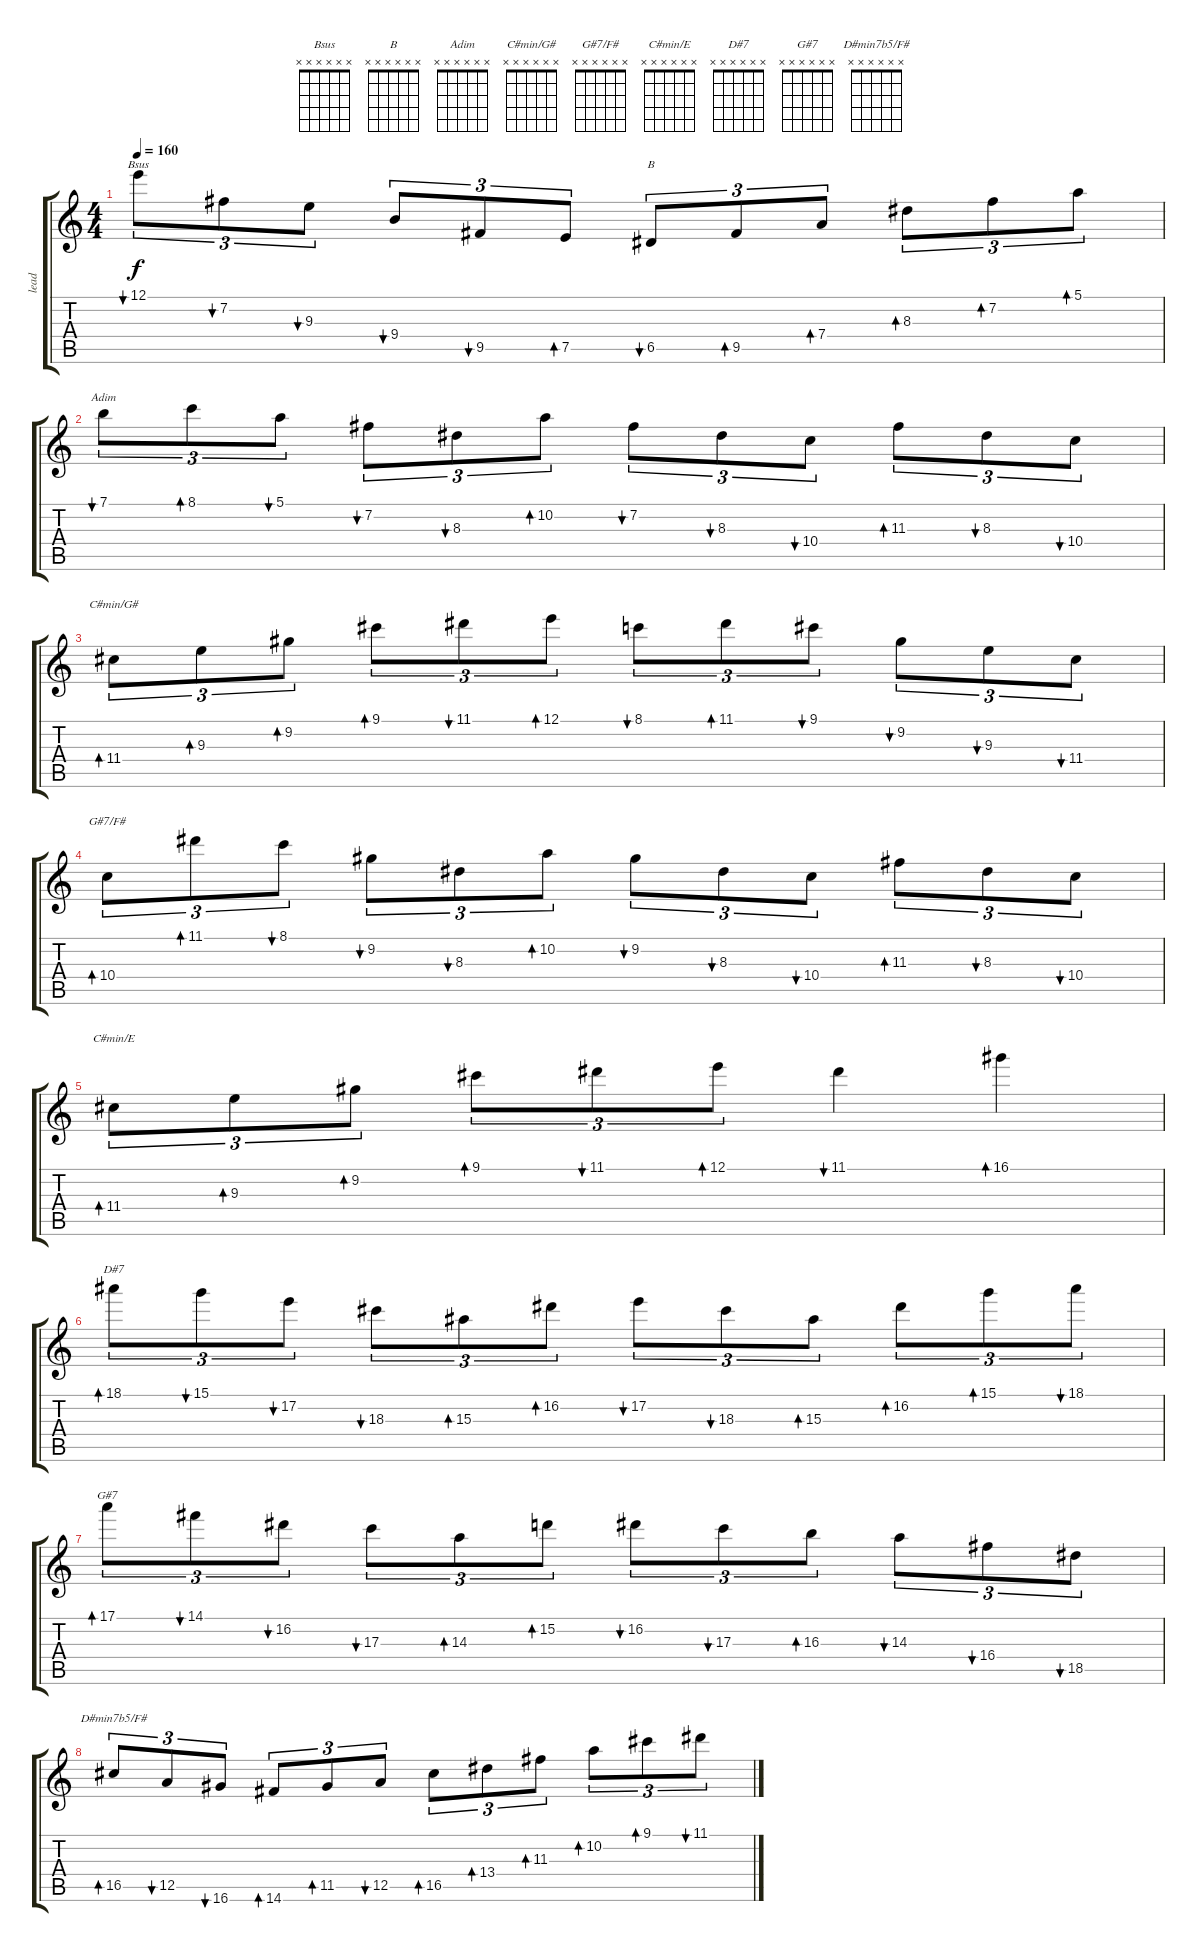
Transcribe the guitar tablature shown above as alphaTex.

\track ("lead" "lead") {instrument acousticguitarsteel}
\staff {score tabs}
\tuning (E4 B3 G3 D3 A2 E2) {hide}
\chord ("Bsus" x x x x x x)
\chord ("B" x x x x x x)
\chord ("Adim" x x x x x x)
\chord ("C#min/G#" x x x x x x)
\chord ("G#7/F#" x x x x x x)
\chord ("C#min/E" x x x x x x)
\chord ("D#7" x x x x x x)
\chord ("G#7" x x x x x x)
\chord ("D#min7b5/F#" x x x x x x)
\ts (4 4)
\tempo 160
\clef g2
\ks c
12.1.8{tu (3 2) bu 240 ch "Bsus" dy f} 7.2.8{tu (3 2) bu 240} 9.3.8{tu (3 2) bu 240} 9.4.8{tu (3 2) bu 240} 9.5.8{tu (3 2) bu 240} 7.5.8{tu (3 2) bd 240} 6.5.8{tu (3 2) bu 240 ch "B"} 9.5.8{tu (3 2) bd 240} 7.4.8{tu (3 2) bd 240} 8.3.8{tu (3 2) bd 240} 7.2.8{tu (3 2) bd 240} 5.1.8{tu (3 2) bd 240} |
7.1.8{tu (3 2) bu 240 ch "Adim"} 8.1.8{tu (3 2) bd 240} 5.1.8{tu (3 2) bu 240} 7.2.8{tu (3 2) bu 240} 8.3.8{tu (3 2) bu 240} 10.2.8{tu (3 2) bd 240} 7.2.8{tu (3 2) bu 240} 8.3.8{tu (3 2) bu 240} 10.4.8{tu (3 2) bu 240} 11.3.8{tu (3 2) bd 240} 8.3.8{tu (3 2) bu 240} 10.4.8{tu (3 2) bu 240} |
11.4.8{tu (3 2) bd 240 ch "C#min/G#"} 9.3.8{tu (3 2) bd 240} 9.2.8{tu (3 2) bd 240} 9.1.8{tu (3 2) bd 240} 11.1.8{tu (3 2) bu 240} 12.1.8{tu (3 2) bd 240} 8.1.8{tu (3 2) bu 240} 11.1.8{tu (3 2) bd 240} 9.1.8{tu (3 2) bu 240} 9.2.8{tu (3 2) bu 240} 9.3.8{tu (3 2) bu 240} 11.4.8{tu (3 2) bu 240} |
10.4.8{tu (3 2) bd 240 ch "G#7/F#"} 11.1.8{tu (3 2) bd 240} 8.1.8{tu (3 2) bu 240} 9.2.8{tu (3 2) bu 240} 8.3.8{tu (3 2) bu 240} 10.2.8{tu (3 2) bd 240} 9.2.8{tu (3 2) bu 240} 8.3.8{tu (3 2) bu 240} 10.4.8{tu (3 2) bu 240} 11.3.8{tu (3 2) bd 240} 8.3.8{tu (3 2) bu 240} 10.4.8{tu (3 2) bu 240} |
11.4.8{tu (3 2) bd 240 ch "C#min/E"} 9.3.8{tu (3 2) bd 240} 9.2.8{tu (3 2) bd 240} 9.1.8{tu (3 2) bd 240} 11.1.8{tu (3 2) bu 240} 12.1.8{tu (3 2) bd 240} 11.1.4{bu 240} 16.1.4{bd 240} |
18.1.8{tu (3 2) bd 240 ch "D#7"} 15.1.8{tu (3 2) bu 240} 17.2.8{tu (3 2) bu 240} 18.3.8{tu (3 2) bu 240} 15.3.8{tu (3 2) bd 240} 16.2.8{tu (3 2) bd 240} 17.2.8{tu (3 2) bu 240} 18.3.8{tu (3 2) bu 240} 15.3.8{tu (3 2) bd 240} 16.2.8{tu (3 2) bd 240} 15.1.8{tu (3 2) bd 240} 18.1.8{tu (3 2) bu 240} |
17.1.8{tu (3 2) bd 240 ch "G#7"} 14.1.8{tu (3 2) bu 240} 16.2.8{tu (3 2) bu 240} 17.3.8{tu (3 2) bu 240} 14.3.8{tu (3 2) bd 240} 15.2.8{tu (3 2) bd 240} 16.2.8{tu (3 2) bu 240} 17.3.8{tu (3 2) bu 240} 16.3.8{tu (3 2) bd 240} 14.3.8{tu (3 2) bu 240} 16.4.8{tu (3 2) bu 240} 18.5.8{tu (3 2) bu 240} |
16.5.8{tu (3 2) bd 240 ch "D#min7b5/F#"} 12.5.8{tu (3 2) bu 240} 16.6.8{tu (3 2) bu 240} 14.6.8{tu (3 2) bd 240} 11.5.8{tu (3 2) bd 240} 12.5.8{tu (3 2) bu 240} 16.5.8{tu (3 2) bd 240} 13.4.8{tu (3 2) bd 240} 11.3.8{tu (3 2) bd 240} 10.2.8{tu (3 2) bd 240} 9.1.8{tu (3 2) bd 240} 11.1.8{tu (3 2) bu 240}
